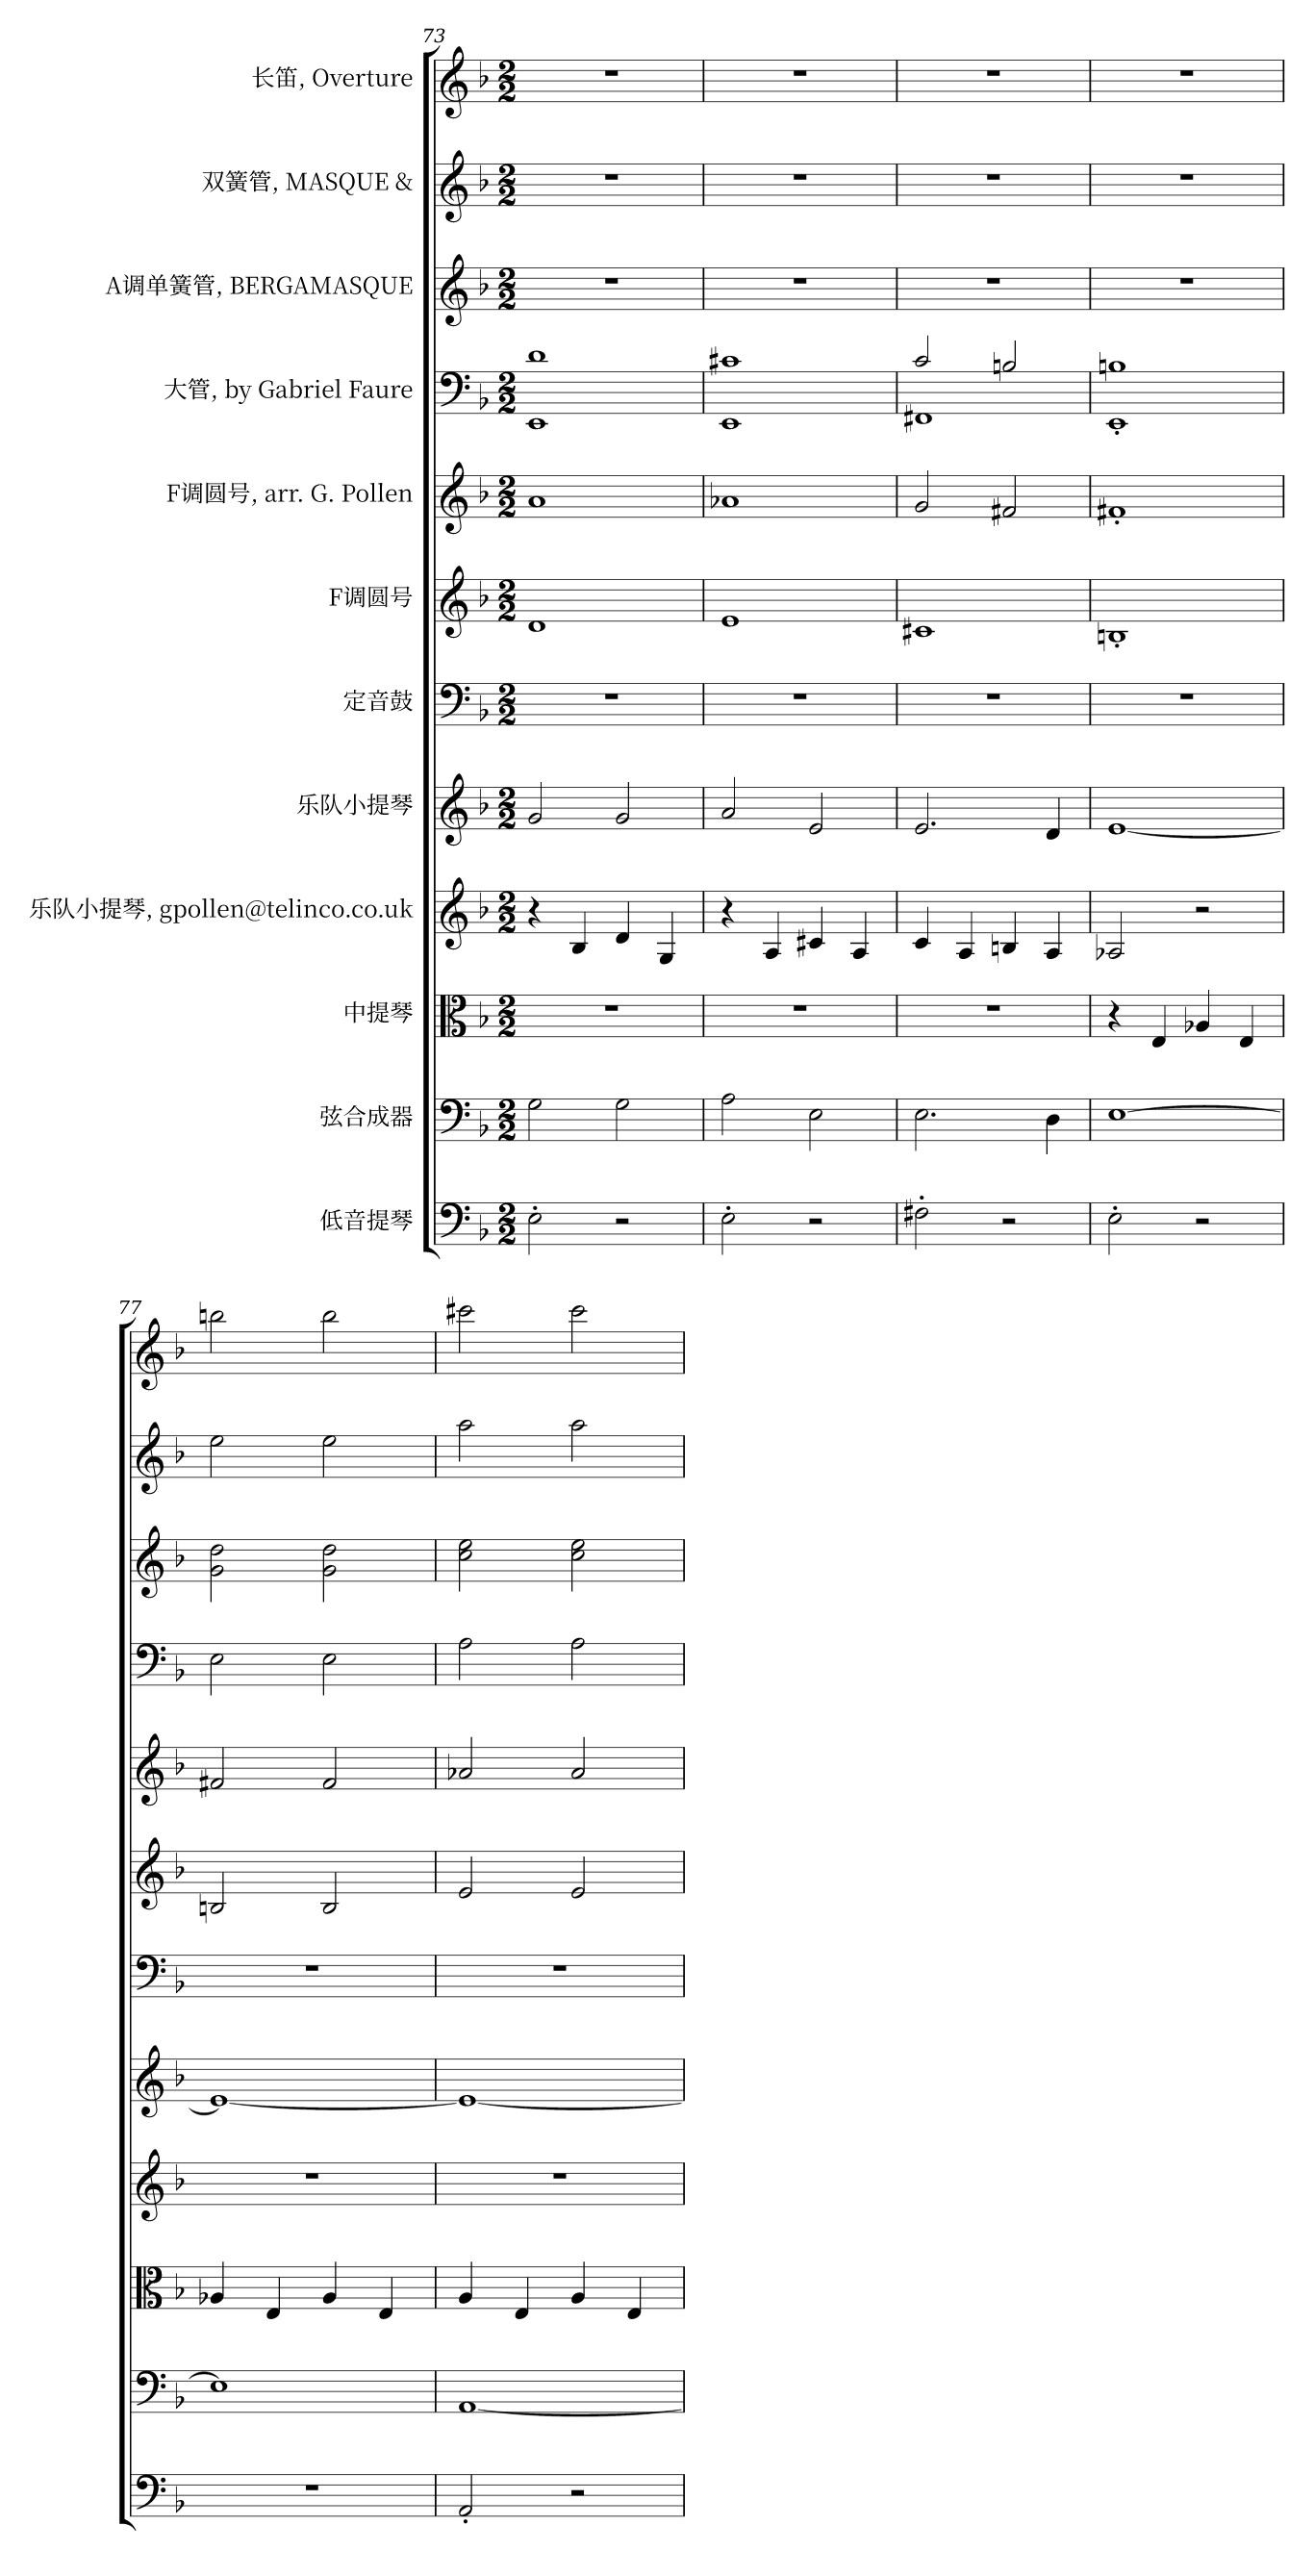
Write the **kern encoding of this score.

**kern	**kern	**kern	**kern	**kern	**kern	**kern	**kern	**kern	**kern	**kern	**kern
*part12	*part11	*part10	*part9	*part8	*part7	*part6	*part5	*part4	*part3	*part2	*part1
*staff12	*staff11	*staff10	*staff9	*staff8	*staff7	*staff6	*staff5	*staff4	*staff3	*staff2	*staff1
*I"低音提琴	*I"弦合成器	*I"中提琴	*I"乐队小提琴, gpollen@telinco.co.uk	*I"乐队小提琴	*I"定音鼓	*I"F调圆号	*I"F调圆号, arr. G. Pollen	*I"大管, by Gabriel Faure	*I"A调单簧管, BERGAMASQUE	*I"双簧管, MASQUE &amp;	*I"长笛, Overture
!!LO:PB:g=z
*clefF4	*clefF4	*clefC3	*clefG2	*clefG2	*clefF4	*clefG2	*clefG2	*clefF4	*clefG2	*clefG2	*clefG2
*ITrd7c12	*	*	*	*	*	*ITrd4c7	*ITrd4c7	*	*ITrd2c3	*	*
*k[b-]	*k[b-]	*k[b-]	*k[b-]	*k[b-]	*k[b-]	*k[b-e-]	*k[b-e-]	*k[b-]	*k[f#c#]	*k[b-]	*k[b-]
*M2/2	*M2/2	*M2/2	*M2/2	*M2/2	*M2/2	*M2/2	*M2/2	*M2/2	*M2/2	*M2/2	*M2/2
=73	=73	=73	=73	=73	=73	=73	=73	=73	=73	=73	=73
2EE'\	2G\	1r	4r	2g/	1r	1G	1d	1EE 1d	1r	1r	1r
.	.	.	4B-/	.	.	.	.	.	.	.	.
2r	2G\	.	4d/	2g/	.	.	.	.	.	.	.
.	.	.	4G/	.	.	.	.	.	.	.	.
=74	=74	=74	=74	=74	=74	=74	=74	=74	=74	=74	=74
2EE'\	2A\	1r	4r	2a/	1r	1A	1d-X	1EE 1c#X	1r	1r	1r
.	.	.	4A/	.	.	.	.	.	.	.	.
2r	2E\	.	4c#X/	2e/	.	.	.	.	.	.	.
.	.	.	4A/	.	.	.	.	.	.	.	.
=75	=75	=75	=75	=75	=75	=75	=75	=75	=75	=75	=75
*	*	*	*	*	*	*	*	*^	*	*	*
2FF#X'\	2.E\	1r	4c/	2.e/	1r	1F#X	2c/	2c/	1FF#X	1r	1r	1r
.	.	.	4A/	.	.	.	.	.	.	.	.	.
2r	.	.	4Bn/	.	.	.	2Bn/	2Bn/	.	.	.	.
.	4D\	.	4A/	4d/	.	.	.	.	.	.	.	.
*	*	*	*	*	*	*	*	*v	*v	*	*	*
=76	=76	=76	=76	=76	=76	=76	=76	=76	=76	=76	=76
2EE'\	[1E	4r	2A-X/	[1e	1r	1En'	1Bn'	1EE' 1Bn'	1r	1r	1r
.	.	4E/	.	.	.	.	.	.	.	.	.
2r	.	4A-X/	2r	.	.	.	.	.	.	.	.
.	.	4E/	.	.	.	.	.	.	.	.	.
=77	=77	=77	=77	=77	=77	=77	=77	=77	=77	=77	=77
1r	1E]	4A-X/	1r	1e_	1r	2En/	2Bn/	2E\	2e\ 2b\	2ee\	2bbn\
.	.	4E/	.	.	.	.	.	.	.	.	.
.	.	4A-/	.	.	.	2E/	2B/	2E\	2e\ 2b\	2ee\	2bb\
.	.	4E/	.	.	.	.	.	.	.	.	.
=78	=78	=78	=78	=78	=78	=78	=78	=78	=78	=78	=78
2AAA'/	[1AA	4A/	1r	1e_	1r	2A/	2d-X/	2A\	2a\ 2cc#\	2aa\	2ccc#X\
.	.	4E/	.	.	.	.	.	.	.	.	.
2r	.	4A/	.	.	.	2A/	2d-/	2A\	2a\ 2cc#\	2aa\	2ccc#\
.	.	4E/	.	.	.	.	.	.	.	.	.
=	=	=	=	=	=	=	=	=	=	=	=
*-	*-	*-	*-	*-	*-	*-	*-	*-	*-	*-	*-
